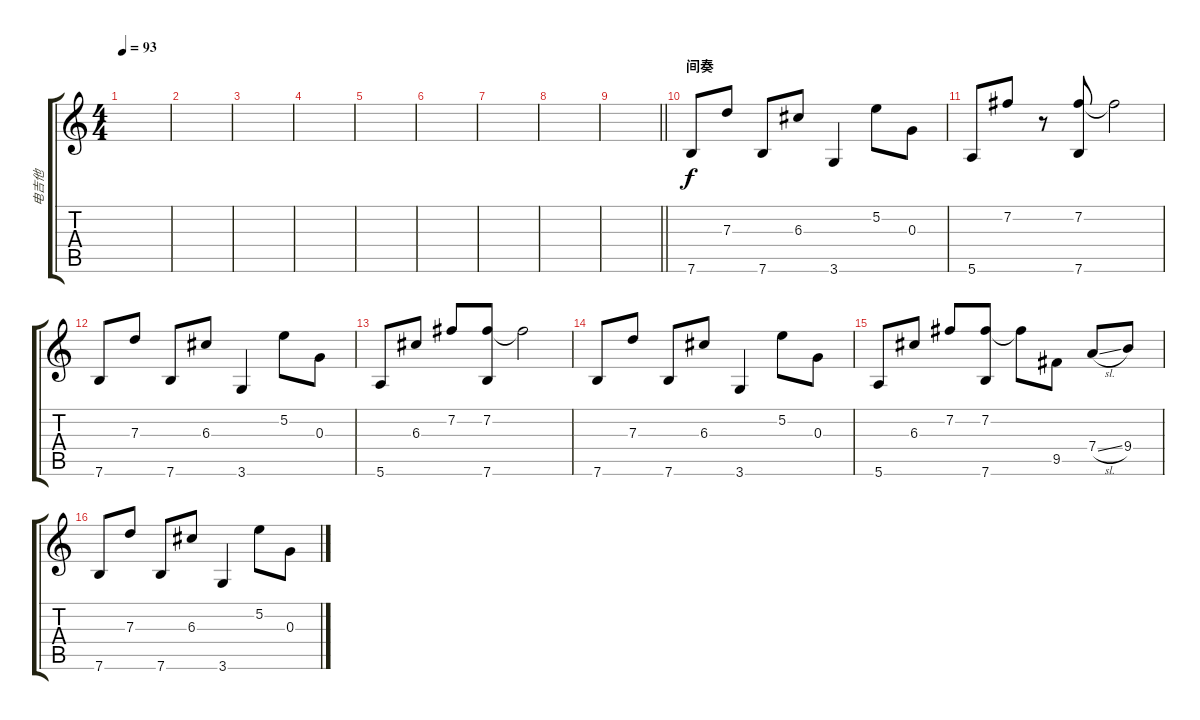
\track ("电吉他" "电吉他") {instrument electricguitarclean}
\staff {score tabs}
\tuning (E4 B3 G3 D3 A2 E2) {hide}
\ts (4 4)
\tempo 93
\clef g2
\ks c
|
|
|
|
|
|
|
|
\barLineRight lightlight
|
\section ("" "间奏")
7.6.8 7.3.8 7.6.8 6.3.8 3.6.4 5.2.8 0.3.8 |
5.6.8 7.2.8 r.8 (7.2 7.6).8 7.2{t}.2 |
7.6.8 7.3.8 7.6.8 6.3.8 3.6.4 5.2.8 0.3.8 |
5.6.8 6.3.8 7.2.8 (7.2 7.6).8 7.2{t}.2 |
7.6.8 7.3.8 7.6.8 6.3.8 3.6.4 5.2.8 0.3.8 |
5.6.8 6.3.8 7.2.8 (7.2 7.6).8 7.2{t}.8 9.5.8 7.4{sl}.8 9.4.8 |
7.6.8 7.3.8 7.6.8 6.3.8 3.6.4 5.2.8 0.3.8
